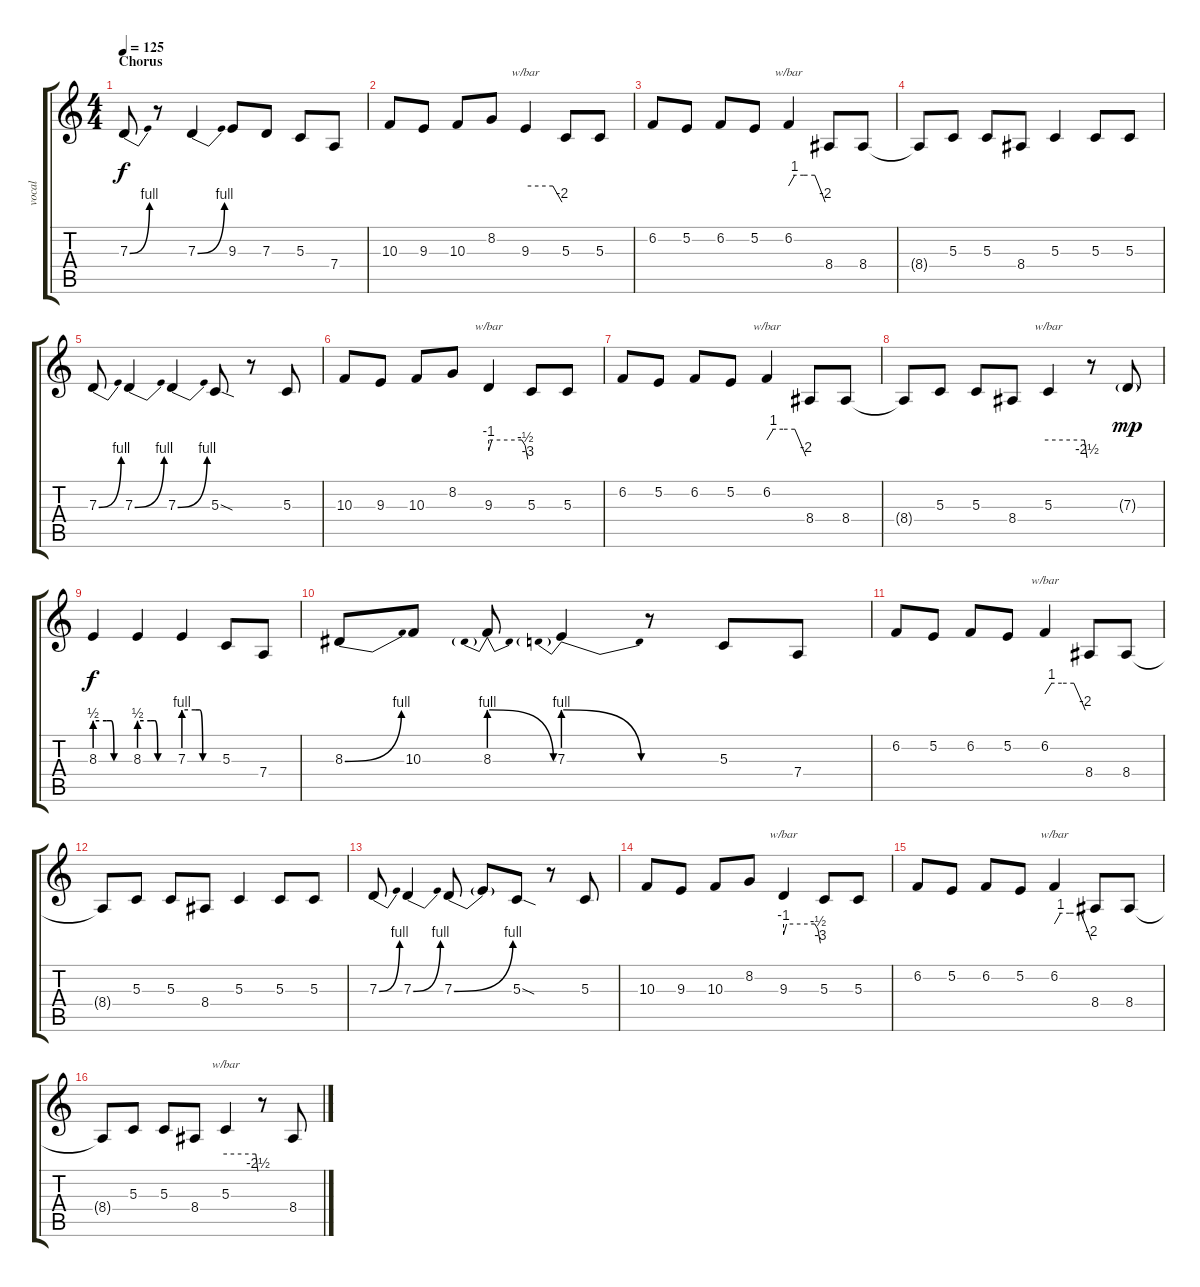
\track ("vocal" "vocal") {instrument lead2sawtooth}
\staff {score tabs}
\tuning (E4 B3 G3 D3 A2 E2) {hide}
\ts (4 4)
\section ("" "Chorus")
\tempo 125
\clef g2
\ks c
7.3{be (bend 0 0 60 4)}.8{dy f} r.8 7.3{be (bend 0 0 60 4)}.4 9.3.8 7.3.8 5.3.8 7.4.8 |
10.3.8 9.3.8 10.3.8 8.2.8 9.3.4{tbe (custom default 0 0 45 0 60 -8)} 5.3.8 5.3.8 |
6.2.8 5.2.8 6.2.8 5.2.8 6.2.4{tbe (custom default 0 0 10 4 25 4 43 4 50 0 60 -8)} 8.4.8 8.4.8 |
8.4{t}.8 5.3.8 5.3.8 8.4.8 5.3.4 5.3.8 5.3.8 |
7.3{be (bend 0 0 60 4)}.8 7.3{be (bend 0 0 60 4)}.4 7.3{be (bend 0 0 60 4)}.4 5.3{sod}.8 r.8 5.3.8 |
10.3.8 9.3.8 10.3.8 8.2.8 9.3.4{tbe (custom default 0 -4 5 0 51 0 56 -2 60 -12)} 5.3.8 5.3.8 |
6.2.8 5.2.8 6.2.8 5.2.8 6.2.4{tbe (custom default 0 0 10 4 25 4 43 4 50 0 60 -8)} 8.4.8 8.4.8 |
8.4{t}.8 5.3.8 5.3.8 8.4.8 5.3.4{tbe (custom default 0 0 56 0 60 -10)} r.8 7.3{g}.8{dy mp} |
8.3{be (custom 0 2 20 2 28 2 33 0 40 0 60 0)}.4{dy f} 8.3{be (custom 0 2 20 2 27 2 32 0 40 0 60 0)}.4 7.3{be (custom 0 4 20 4 28 4 33 0 40 0 60 0)}.4 5.3.8 7.4.8 |
8.3{be (bend 0 0 60 4)}.8 10.3.8 8.3{be (prebendrelease 0 4 60 0)}.8 7.3{be (prebendrelease 0 4 60 0)}.4 r.8 5.3.8 7.4.8 |
6.2.8 5.2.8 6.2.8 5.2.8 6.2.4{tbe (custom default 0 0 10 4 25 4 43 4 50 0 60 -8)} 8.4.8 8.4.8 |
8.4{t}.8 5.3.8 5.3.8 8.4.8 5.3.4 5.3.8 5.3.8 |
7.3{be (bend 0 0 60 4)}.8 7.3{be (bend 0 0 60 4)}.4 7.3{be (bend 0 0 60 4)}.8 7.3{t}.8 5.3{sod}.8 r.8 5.3.8 |
10.3.8 9.3.8 10.3.8 8.2.8 9.3.4{tbe (custom default 0 -4 5 0 51 0 56 -2 60 -12)} 5.3.8 5.3.8 |
6.2.8 5.2.8 6.2.8 5.2.8 6.2.4{tbe (custom default 0 0 10 4 25 4 43 4 50 0 60 -8)} 8.4.8 8.4.8 |
8.4{t}.8 5.3.8 5.3.8 8.4.8 5.3.4{tbe (custom default 0 0 56 0 60 -10)} r.8 8.4.8
